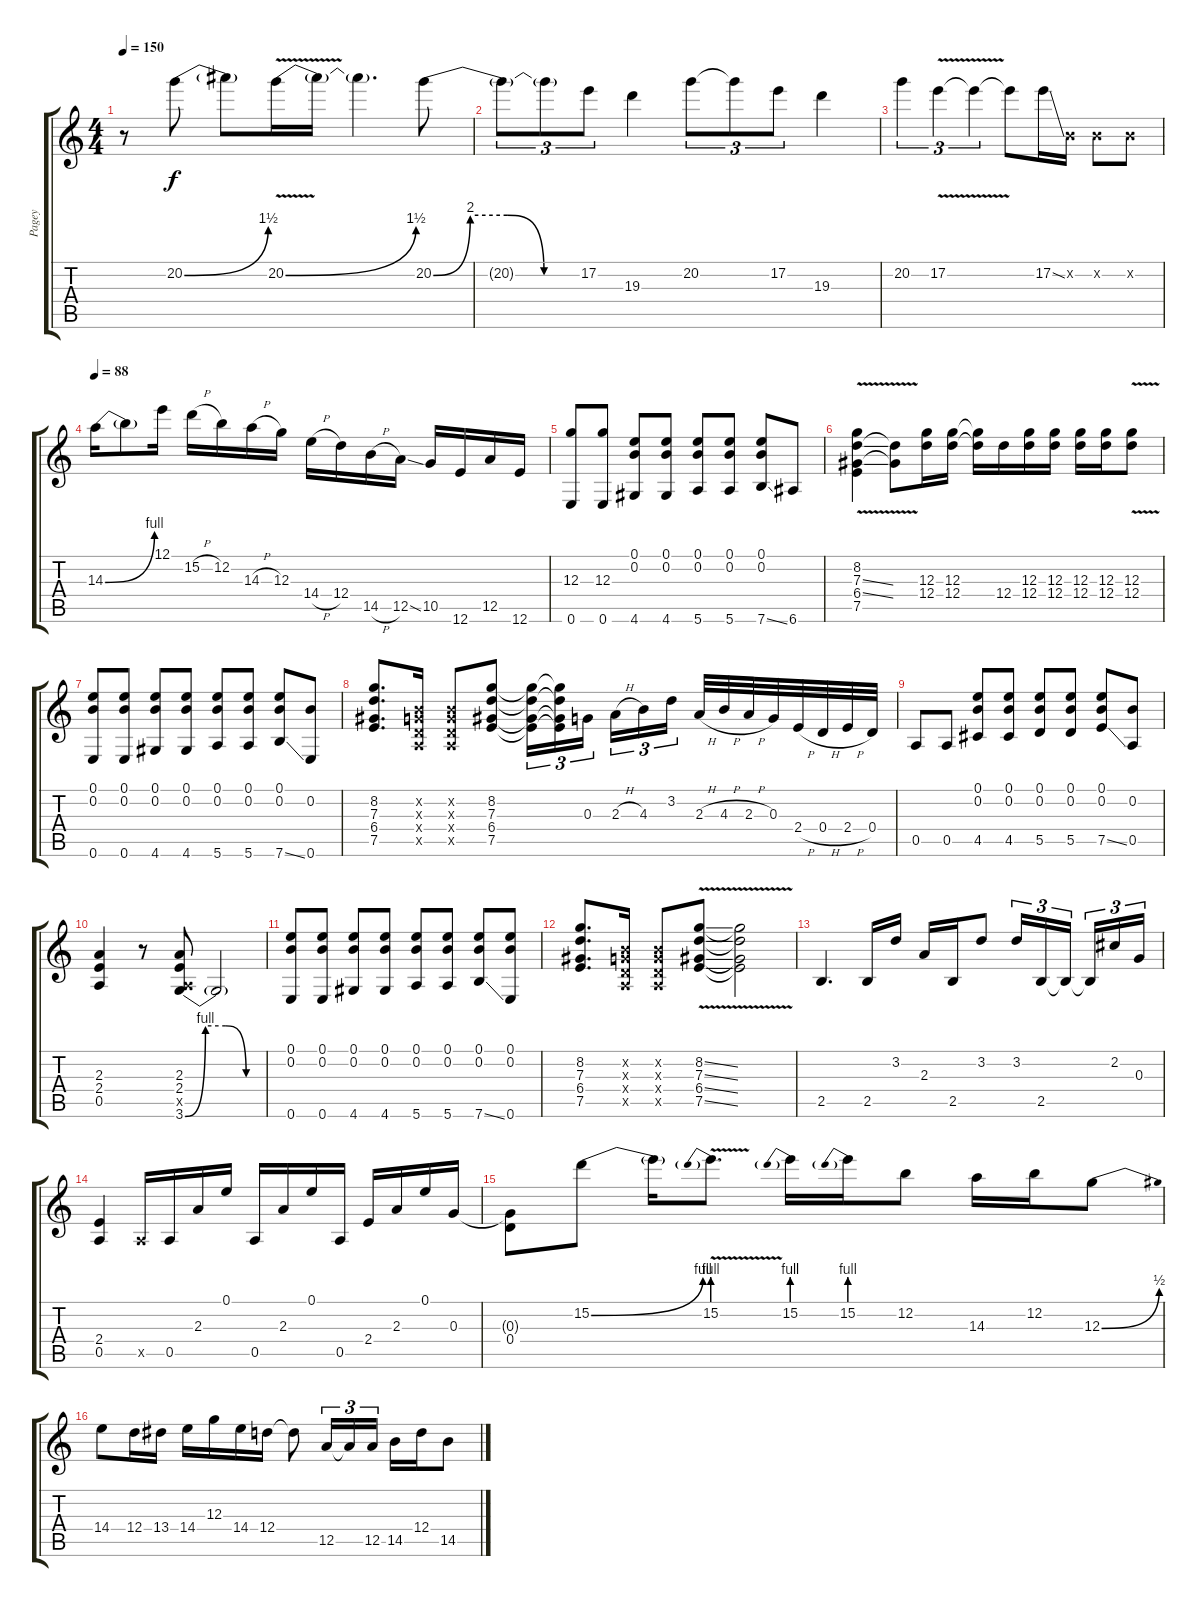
\track ("Pagey" "Pagey") {instrument distortionguitar}
\staff {score tabs}
\tuning (E4 B3 G3 D3 A2 E2) {hide}
\ts (4 4)
\tempo 150
\clef g2
\ks c
r.8{dy f} 20.2{be (bend 0 0 60 6)}.8 20.2{t}.8 20.2{be (bend 0 0 60 6) v}.16 20.2{t}.16 20.2{t}.4{d} 20.2{be (custom 0 0 15 8 30 8 45 0 60 0)}.8 |
20.2{t}.8{tu (3 2)} 20.2{t}.8{tu (3 2)} 17.2.8{tu (3 2)} 19.3.4 20.2.8{tu (3 2)} 20.2{t}.8{tu (3 2)} 17.2.8{tu (3 2)} 19.3.4 |
20.2.4{tu (3 2)} 17.2{v}.4{tu (3 2)} 17.2{t}.4{tu (3 2)} 17.2{t}.8 17.2{ss}.16 0.2{x}.16 0.2{x}.8 0.2{x}.8 |
\tempo 88
14.3{be (bend 0 0 60 4)}.16 14.3{t}.8 12.1.16 15.2{h}.16 12.2.16 14.3{h}.16 12.3.16 14.4{h}.16 12.4.16 14.5{h}.16 12.5{ss}.16 10.5.16 12.6.16 12.5.16 12.6.16 |
(12.3 0.6).8 (12.3 0.6).8 (0.1 0.2 4.6).8 (0.1 0.2 4.6).8 (0.1 0.2 5.6).8 (0.1 0.2 5.6).8 (0.1 0.2 7.6{ss}).8 6.6.8 |
(8.2{v} 7.3{v ss} 6.4{v ss} 7.5{v}).4 (7.3{t} 6.4{t}).8 (12.3 12.4).16 (12.3 12.4).16 (12.3{t} 12.4{t}).16 12.4.16 (12.3 12.4).16 (12.3 12.4).16 (12.3 12.4).16 (12.3 12.4).16 (12.3{v} 12.4{v}).8 |
(0.1 0.2 0.6).8 (0.1 0.2 0.6).8 (0.1 0.2 4.6).8 (0.1 0.2 4.6).8 (0.1 0.2 5.6).8 (0.1 0.2 5.6).8 (0.1 0.2 7.6{ss}).8 (0.2 0.6).8 |
(8.2 7.3 6.4 7.5).8{d} (0.2{x} 0.3{x} 0.4{x} 0.5{x}).16 (0.2{x} 0.3{x} 0.4{x} 0.5{x}).8 (8.2 7.3 6.4 7.5).8 (8.2{t} 7.3{t} 6.4{t} 7.5{t}).16{tu (3 2)} (8.2{t} 7.3{t} 6.4{t} 7.5{t}).16{tu (3 2)} 0.3.16{tu (3 2) beam splitsecondary} 2.3{h}.16{tu (3 2)} 4.3.16{tu (3 2)} 3.2.16{tu (3 2)} 2.3{h}.32 4.3{h}.32 2.3{h}.32 0.3.32 2.4{h}.32 0.4{h}.32 2.4{h}.32 0.4.32 |
0.5.8 0.5.8 (0.1 0.2 4.5).8 (0.1 0.2 4.5).8 (0.1 0.2 5.5).8 (0.1 0.2 5.5).8 (0.1 0.2 7.5{ss}).8 (0.2 0.5).8 |
(2.3 2.4 0.5).4 r.8 (2.3 2.4 0.5{x} 3.6{be (custom 0 0 15 4 30 4 45 0 60 0)}).8 3.6{t}.2 |
(0.1 0.2 0.6).8 (0.1 0.2 0.6).8 (0.1 0.2 4.6).8 (0.1 0.2 4.6).8 (0.1 0.2 5.6).8 (0.1 0.2 5.6).8 (0.1 0.2 7.6{ss}).8 (0.1 0.2 0.6).8 |
(8.2 7.3 6.4 7.5).8{d} (0.2{x} 0.3{x} 0.4{x} 0.5{x}).16 (0.2{x} 0.3{x} 0.4{x} 0.5{x}).8 (8.2{v ss} 7.3{v ss} 6.4{v ss} 7.5{v ss}).8 (8.2{t} 7.3{t} 6.4{t} 7.5{t}).2 |
2.5.4{d} 2.5.16 3.2.16 2.3.16 2.5.16 3.2.8 3.2.16{tu (3 2)} 2.5.16{tu (3 2)} 2.5{t}.16{tu (3 2) beam splitsecondary} 2.5{t}.16{tu (3 2)} 2.2.16{tu (3 2)} 0.3.16{tu (3 2)} |
(2.4 0.5).4 0.5{x}.16 0.5.16 2.3.16 0.1.16 0.5.16 2.3.16 0.1.16 0.5.16 2.4.16 2.3.16 0.1.16 0.3.16 |
(0.3{t} 0.4).8 15.2{be (bend 0 0 60 4)}.8 15.2{t}.16 15.2{be (prebend 0 4 60 4) v}.8{d} 15.2{be (prebend 0 4 60 4)}.16 15.2{be (prebend 0 4 60 4)}.16 12.2.8 14.3.16 12.2.16 12.3{be (bend 0 0 60 2)}.8 |
14.4.8 12.4.16 13.4.16 14.4.16 12.3.16 14.4.16 12.4.16 12.4{t}.8 12.5.16{tu (3 2)} 12.5{t}.16{tu (3 2)} 12.5.16{tu (3 2)} 14.5.16 12.4.16 14.5{ss}.8
